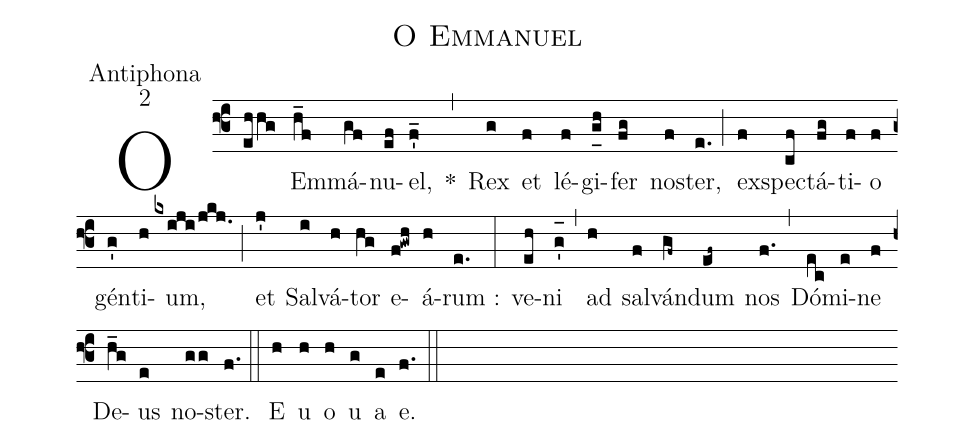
name:O Emmanuel;
office-part:Antiphona;
mode:2;
%%
(f3) O(ehhg) Em(h_f)má(gf)nu(ef)el,(f'_) *(,) Rex(g) et(f) lé(f)gi(g_[uh:l]h)fer(fg) no(f)ster,(e.) (;) ex(f)spe(cf)ctá(fg)ti(f)o(f) gén(g')ti(h)um,(kxiji/jkj.) (;) et(j') Sal(i)vá(h)tor(hg) e(f!gwh)á(h)rum :(e.) (:) ve(eh)ni(g'_[oh:h]) (,) ad(h) sal(f)ván(gf~)dum(ef~) nos(f.) (,) Dó(ec)mi(e)ne(f) De(h_g)us(e) no(gg)ster.(f.) (::) <eu>E(h) u(h) o(h) u(g) a(e) e.</eu>(f.) (::)
